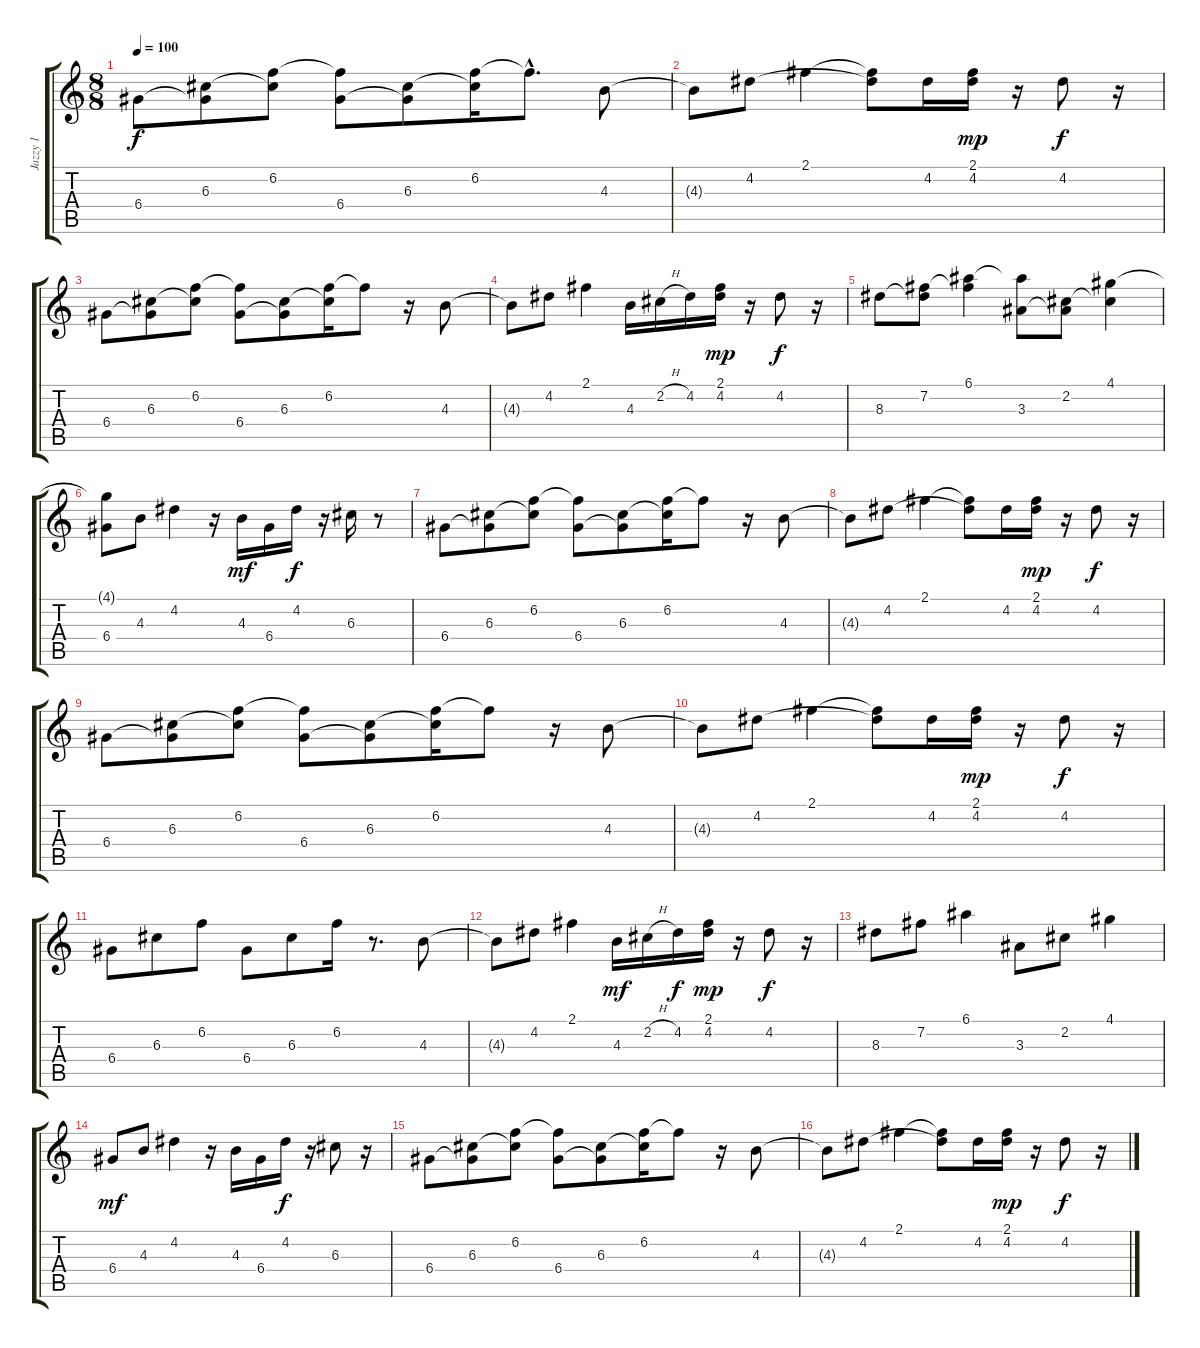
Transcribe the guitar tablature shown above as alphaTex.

\track ("Jazzy 1" "Jazzy 1") {instrument electricguitarjazz}
\staff {score tabs}
\tuning (E4 B3 G3 D3 A2 E2) {hide}
\ts (8 8)
\tempo 100
\clef g2
\ks c
6.4.8{dy f} (6.3 6.4{t}).8 (6.2 6.3{t}).8 (6.2{t} 6.4).8 (6.3 6.4{t}).8 (6.2 6.3{t}).16 6.2{hac t}.8{d} 4.3.8 |
4.3{t}.8 4.2.8 2.1.4 (2.1{t} 4.2{t}).8 4.2.16 (2.1 4.2).16{dy mp} r.16 4.2.8{dy f} r.16 |
6.4.8 (6.3 6.4{t}).8 (6.2 6.3{t}).8 (6.2{t} 6.4).8 (6.3 6.4{t}).8 (6.2 6.3{t}).16 6.2{t}.8 r.16 4.3.8 |
4.3{t}.8 4.2.8 2.1.4 4.3.16 2.2{h}.16 4.2.16 (2.1 4.2).16{dy mp} r.16 4.2.8{dy f} r.16 |
8.3.8 (7.2 8.3{t}).8 (6.1 7.2{t}).4 (6.1{t} 3.3).8 (2.2 3.3{t}).8 (4.1 2.2{t}).4 |
(4.1{t} 6.4).8 4.3.8 4.2.4 r.16 4.3.16{dy mf} 6.4.16 4.2.16{dy f} r.16 6.3.16 r.8 |
6.4.8 (6.3 6.4{t}).8 (6.2 6.3{t}).8 (6.2{t} 6.4).8 (6.3 6.4{t}).8 (6.2 6.3{t}).16 6.2{t}.8 r.16 4.3.8 |
4.3{t}.8 4.2.8 2.1.4 (2.1{t} 4.2{t}).8 4.2.16 (2.1 4.2).16{dy mp} r.16 4.2.8{dy f} r.16 |
6.4.8 (6.3 6.4{t}).8 (6.2 6.3{t}).8 (6.2{t} 6.4).8 (6.3 6.4{t}).8 (6.2 6.3{t}).16 6.2{t}.8 r.16 4.3.8 |
4.3{t}.8 4.2.8 2.1.4 (2.1{t} 4.2{t}).8 4.2.16 (2.1 4.2).16{dy mp} r.16 4.2.8{dy f} r.16 |
6.4.8 6.3.8 6.2.8 6.4.8 6.3.8 6.2.16 r.8{d} 4.3.8 |
4.3{t}.8 4.2.8 2.1.4 4.3.16{dy mf} 2.2{h}.16 4.2.16{dy f} (2.1 4.2).16{dy mp} r.16 4.2.8{dy f} r.16 |
8.3.8 7.2.8 6.1.4 3.3.8 2.2.8 4.1.4 |
6.4.8{dy mf} 4.3.8 4.2.4 r.16 4.3.16 6.4.16 4.2.16{dy f} r.16 6.3.8 r.16 |
6.4.8 (6.3 6.4{t}).8 (6.2 6.3{t}).8 (6.2{t} 6.4).8 (6.3 6.4{t}).8 (6.2 6.3{t}).16 6.2{t}.8 r.16 4.3.8 |
4.3{t}.8 4.2.8 2.1.4 (2.1{t} 4.2{t}).8 4.2.16 (2.1 4.2).16{dy mp} r.16 4.2.8{dy f} r.16
